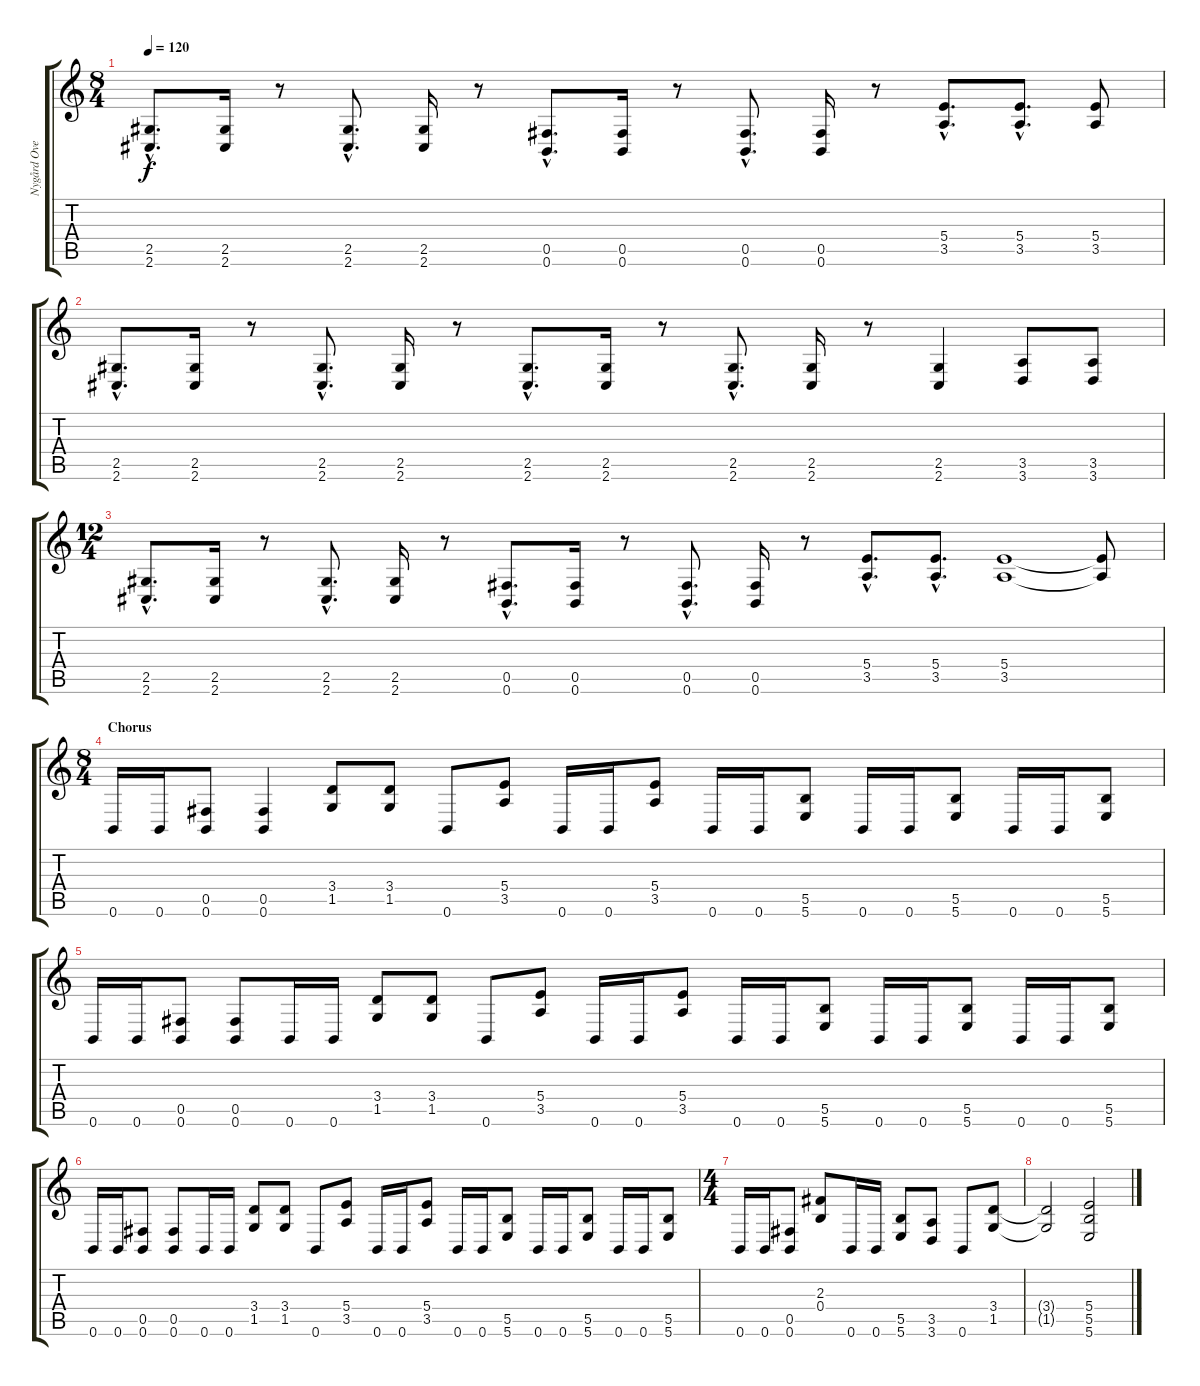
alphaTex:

\track ("Nygård Overdub" "Nygård Ove") {instrument distortionguitar}
\staff {score tabs}
\tuning (Db4 Ab3 E3 B2 Gb2 B1) {hide}
\ts (8 4)
\tempo 120
\clef g2
\ks c
(2.5{hac} 2.6{hac}).8{d dy f} (2.5 2.6).16 r.8 (2.5{hac} 2.6{hac}).8{d} (2.5 2.6).16 r.8 (0.5{hac} 0.6{hac}).8{d} (0.5 0.6).16 r.8 (0.5{hac} 0.6{hac}).8{d} (0.5 0.6).16 r.8 (5.4{hac} 3.5{hac}).8{d} (5.4{hac} 3.5{hac}).8{d} (5.4 3.5).8 |
(2.5{hac} 2.6{hac}).8{d} (2.5 2.6).16 r.8 (2.5{hac} 2.6{hac}).8{d} (2.5 2.6).16 r.8 (2.5{hac} 2.6{hac}).8{d} (2.5 2.6).16 r.8 (2.5{hac} 2.6{hac}).8{d} (2.5 2.6).16 r.8 (2.5 2.6).4 (3.5 3.6).8 (3.5 3.6).8 |
\ts (12 4)
(2.5{hac} 2.6{hac}).8{d} (2.5 2.6).16 r.8 (2.5{hac} 2.6{hac}).8{d} (2.5 2.6).16 r.8 (0.5{hac} 0.6{hac}).8{d} (0.5 0.6).16 r.8 (0.5{hac} 0.6{hac}).8{d} (0.5 0.6).16 r.8 (5.4{hac} 3.5{hac}).8{d} (5.4{hac} 3.5{hac}).8{d} (5.4 3.5).1 (5.4{t} 3.5{t}).8 |
\ts (8 4)
\section ("" "Chorus")
0.6.16 0.6.16 (0.5 0.6).8 (0.5 0.6).4 (3.4 1.5).8 (3.4 1.5).8 0.6.8 (5.4 3.5).8 0.6.16 0.6.16 (5.4 3.5).8 0.6.16 0.6.16 (5.5 5.6).8 0.6.16 0.6.16 (5.5 5.6).8 0.6.16 0.6.16 (5.5 5.6).8 |
0.6.16 0.6.16 (0.5 0.6).8 (0.5 0.6).8 0.6.16 0.6.16 (3.4 1.5).8 (3.4 1.5).8 0.6.8 (5.4 3.5).8 0.6.16 0.6.16 (5.4 3.5).8 0.6.16 0.6.16 (5.5 5.6).8 0.6.16 0.6.16 (5.5 5.6).8 0.6.16 0.6.16 (5.5 5.6).8 |
0.6.16 0.6.16 (0.5 0.6).8 (0.5 0.6).8 0.6.16 0.6.16 (3.4 1.5).8 (3.4 1.5).8 0.6.8 (5.4 3.5).8 0.6.16 0.6.16 (5.4 3.5).8 0.6.16 0.6.16 (5.5 5.6).8 0.6.16 0.6.16 (5.5 5.6).8 0.6.16 0.6.16 (5.5 5.6).8 |
\ts (4 4)
0.6.16 0.6.16 (0.5 0.6).8 (2.3 0.4).8 0.6.16 0.6.16 (5.5 5.6).8 (3.5 3.6).8 0.6.8 (3.4 1.5).8 |
(3.4{t} 1.5{t}).2 (5.4 5.5 5.6).2
